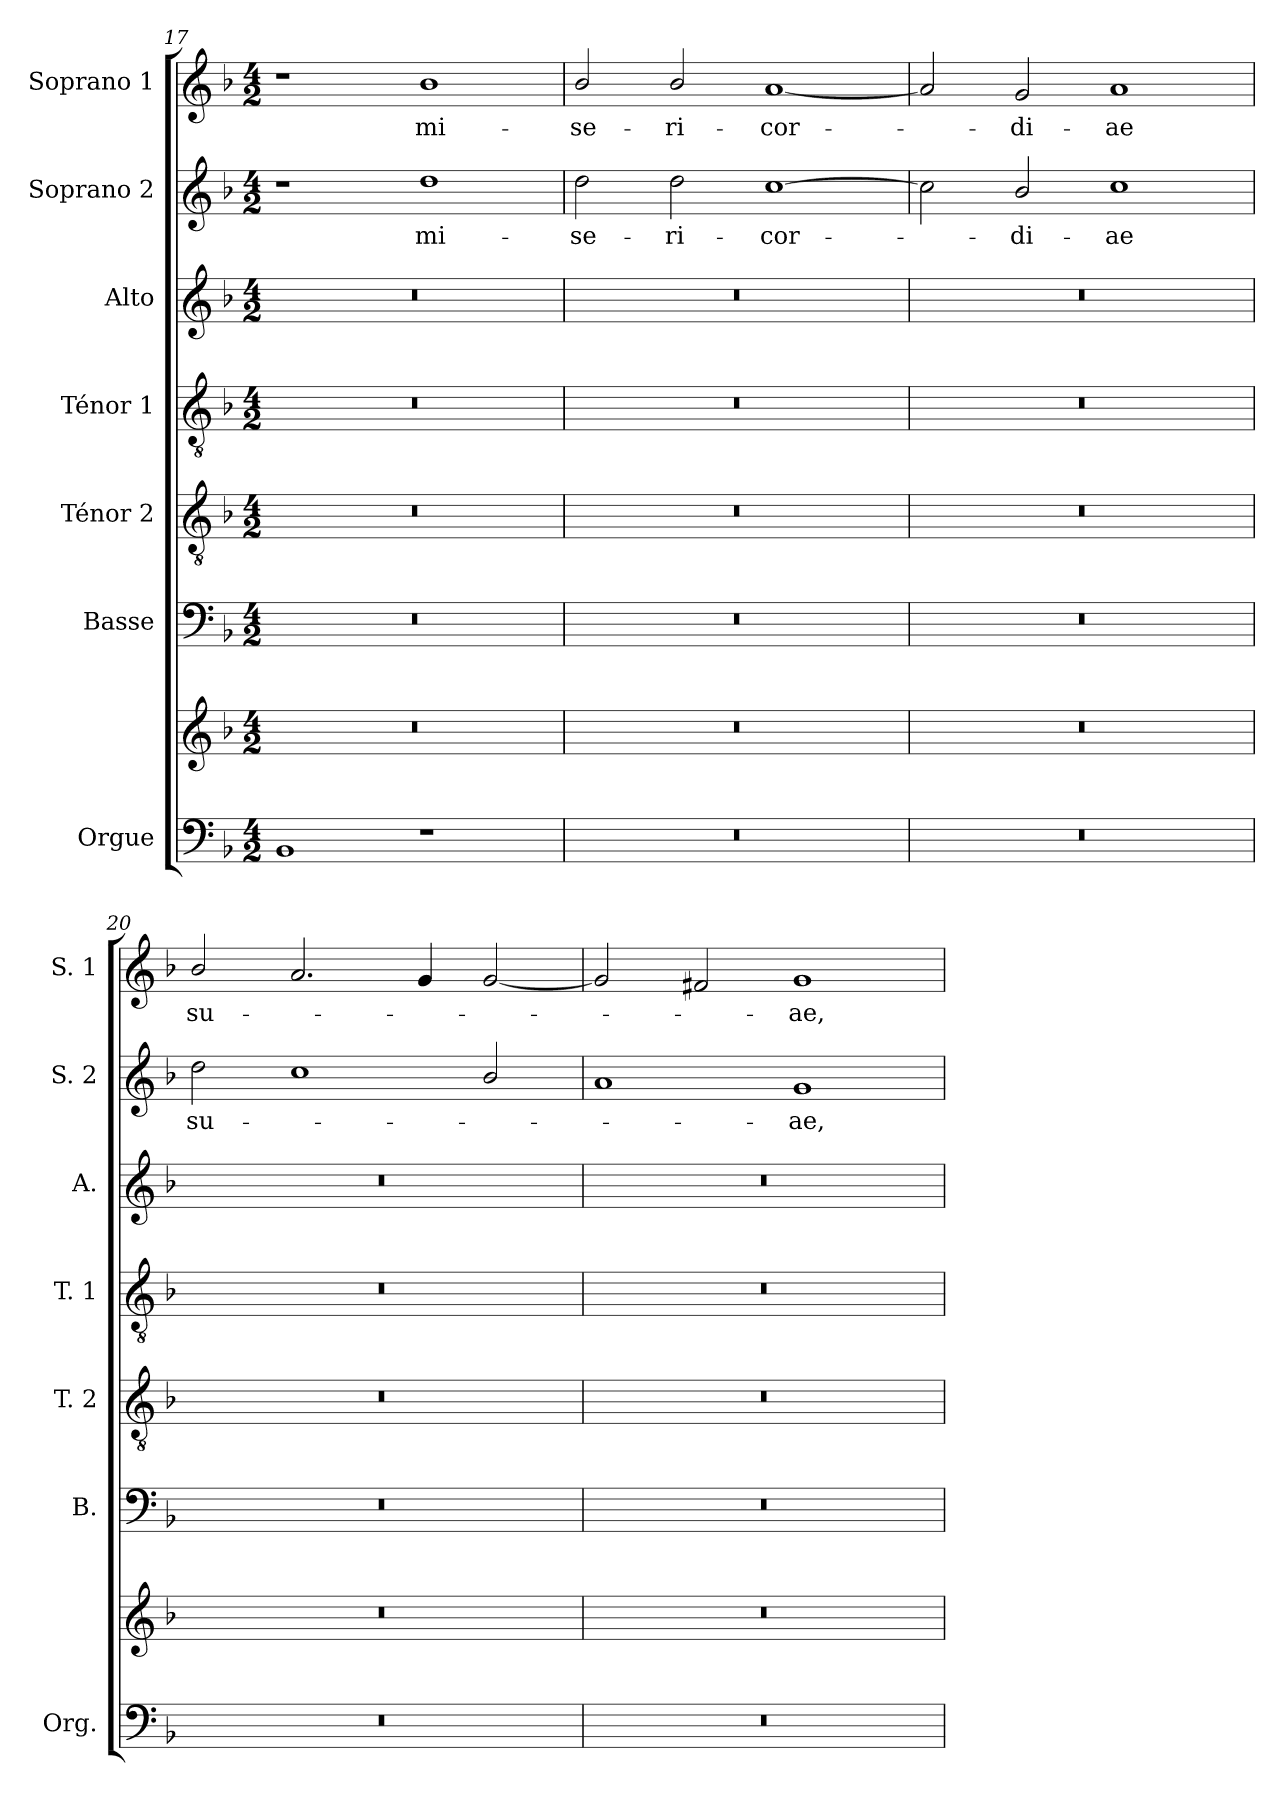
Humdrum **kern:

**kern	**kern	**kern	**kern	**kern	**kern	**kern	**text	**kern	**text
*part7	*part7	*part6	*part5	*part4	*part3	*part2	*part2	*part1	*part1
*staff8	*staff7	*staff6	*staff5	*staff4	*staff3	*staff2	*staff2	*staff1	*staff1
*I"Orgue	*	*I"Basse	*I"Ténor 2	*I"Ténor 1	*I"Alto	*I"Soprano 2	*	*I"Soprano 1	*
*I'Org.	*	*I'B.	*I'T. 2	*I'T. 1	*I'A.	*I'S. 2	*	*I'S. 1	*
*clefF4	*clefG2	*clefF4	*clefGv2	*clefGv2	*clefG2	*clefG2	*	*clefG2	*
*k[b-]	*k[b-]	*k[b-]	*k[b-]	*k[b-]	*k[b-]	*k[b-]	*	*k[b-]	*
*M4/2	*M4/2	*M4/2	*M4/2	*M4/2	*M4/2	*M4/2	*	*M4/2	*
=17	=17	=17	=17	=17	=17	=17	=17	=17	=17
1BB-	0r	0r	0r	0r	0r	1r	.	1r	.
!	!	!	!	!	!	!	!LO:LY:b	!	!LO:LY:b
1r	.	.	.	.	.	1dd	mi-	1b-	mi-
=18	=18	=18	=18	=18	=18	=18	=18	=18	=18
!	!	!	!	!	!	!	!LO:LY:b	!	!LO:LY:b
0r	0r	0r	0r	0r	0r	2dd\	-se-	2b-/	-se-
!	!	!	!	!	!	!	!LO:LY:b	!	!LO:LY:b
.	.	.	.	.	.	2dd\	-ri-	2b-/	-ri-
!	!	!	!	!	!	!	!LO:LY:b	!	!LO:LY:b
.	.	.	.	.	.	[>1cc	-cor-	[<1a	-cor-
!!LO:PB:g=z
=19	=19	=19	=19	=19	=19	=19	=19	=19	=19
0r	0r	0r	0r	0r	0r	2cc\]	.	2a/]	.
!	!	!	!	!	!	!	!LO:LY:b	!	!LO:LY:b
.	.	.	.	.	.	2b-/	-di-	2g/	-di-
!	!	!	!	!	!	!	!LO:LY:b	!	!LO:LY:b
.	.	.	.	.	.	1cc	-ae	1a	-ae
=20	=20	=20	=20	=20	=20	=20	=20	=20	=20
!	!	!	!	!	!	!	!LO:LY:b	!	!LO:LY:b
0r	0r	0r	0r	0r	0r	2dd\	su-	2b-/	su-
.	.	.	.	.	.	1cc	.	2.a/	.
.	.	.	.	.	.	.	.	4g/	.
.	.	.	.	.	.	2b-/	.	[<2g/	.
=21	=21	=21	=21	=21	=21	=21	=21	=21	=21
0r	0r	0r	0r	0r	0r	1a	.	2g/]	.
.	.	.	.	.	.	.	.	2f#X/	.
!	!	!	!	!	!	!	!LO:LY:b	!	!LO:LY:b
.	.	.	.	.	.	1g	-ae,	1g	-ae,
=	=	=	=	=	=	=	=	=	=
*-	*-	*-	*-	*-	*-	*-	*-	*-	*-
